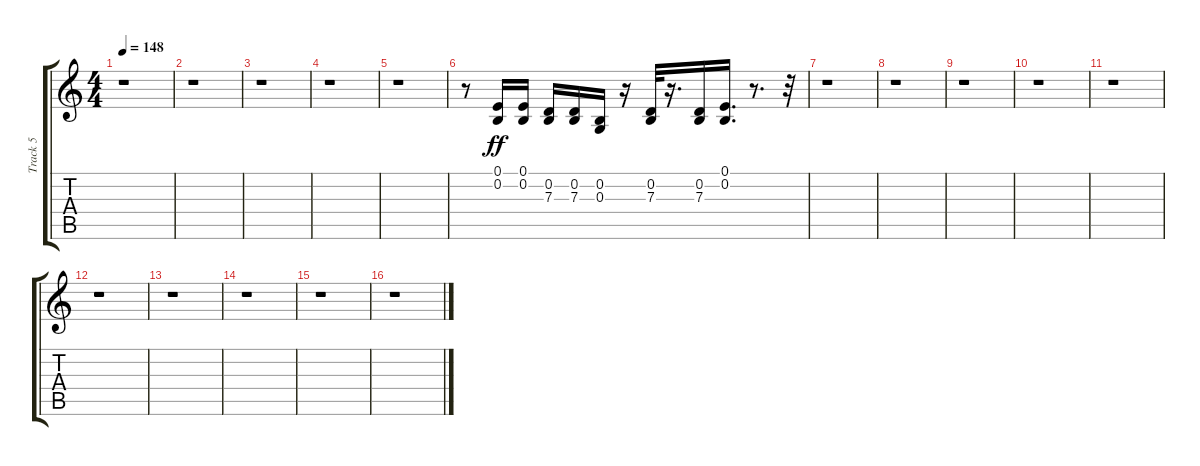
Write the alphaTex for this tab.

\track ("Track 5" "Track 5") {instrument brasssection}
\staff {score tabs}
\tuning (E4 B3 G3 D3 A2 E2) {hide}
\ts (4 4)
\tempo 148
\clef g2
\ks c
r.1{dy f} |
r.1 |
r.1 |
r.1 |
r.1 |
r.8 (0.1 0.2).16{dy ff} (0.1 0.2).16 (0.2 7.3).16 (0.2 7.3).16 (0.2 0.3).16 r.16 (0.2 7.3).32 r.16{d} (0.2 7.3).16 (0.1 0.2).16{d} r.8{d} r.32 |
r.1 |
r.1 |
r.1 |
r.1 |
r.1 |
r.1 |
r.1 |
r.1 |
r.1 |
r.1
